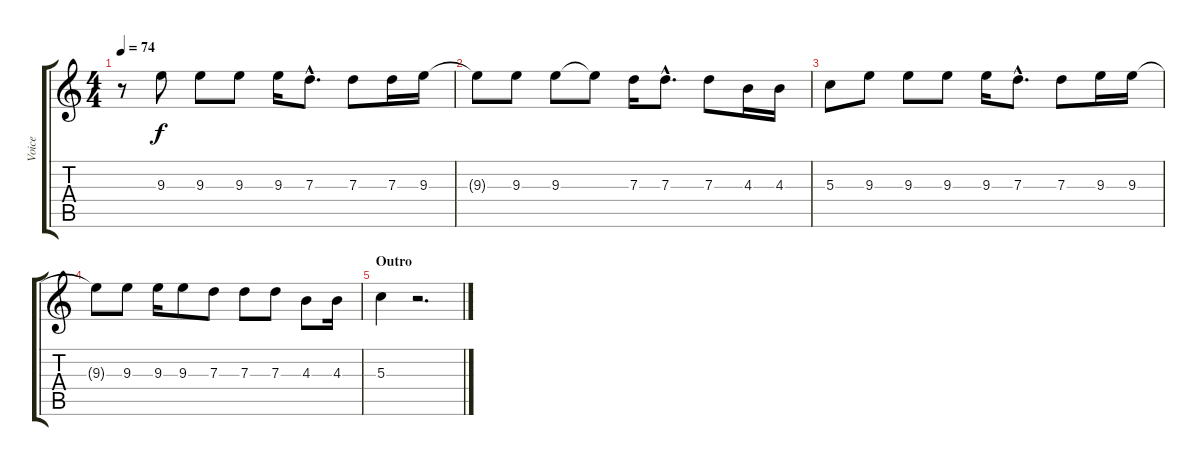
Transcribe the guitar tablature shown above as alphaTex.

\track ("Voice" "Voice") {instrument contrabass}
\staff {score tabs}
\tuning (E4 B3 G3 D3 A2 E2) {hide}
\ts (4 4)
\tempo 74
\clef g2
\ks c
r.8{dy f} 9.3.8 9.3.8 9.3.8 9.3.16 7.3{hac}.8{d} 7.3.8 7.3.16 9.3.16 |
9.3{t}.8 9.3.8 9.3.8 9.3{t}.8 7.3.16 7.3{hac}.8{d} 7.3.8 4.3.16 4.3.16 |
5.3.8 9.3.8 9.3.8 9.3.8 9.3.16 7.3{hac}.8{d} 7.3.8 9.3.16 9.3.16 |
9.3{t}.8 9.3.8 9.3.16 9.3.8 7.3.8 7.3.8 7.3.8 4.3.8 4.3.16 |
\section ("" "Outro")
5.3.4 r.2{d}
